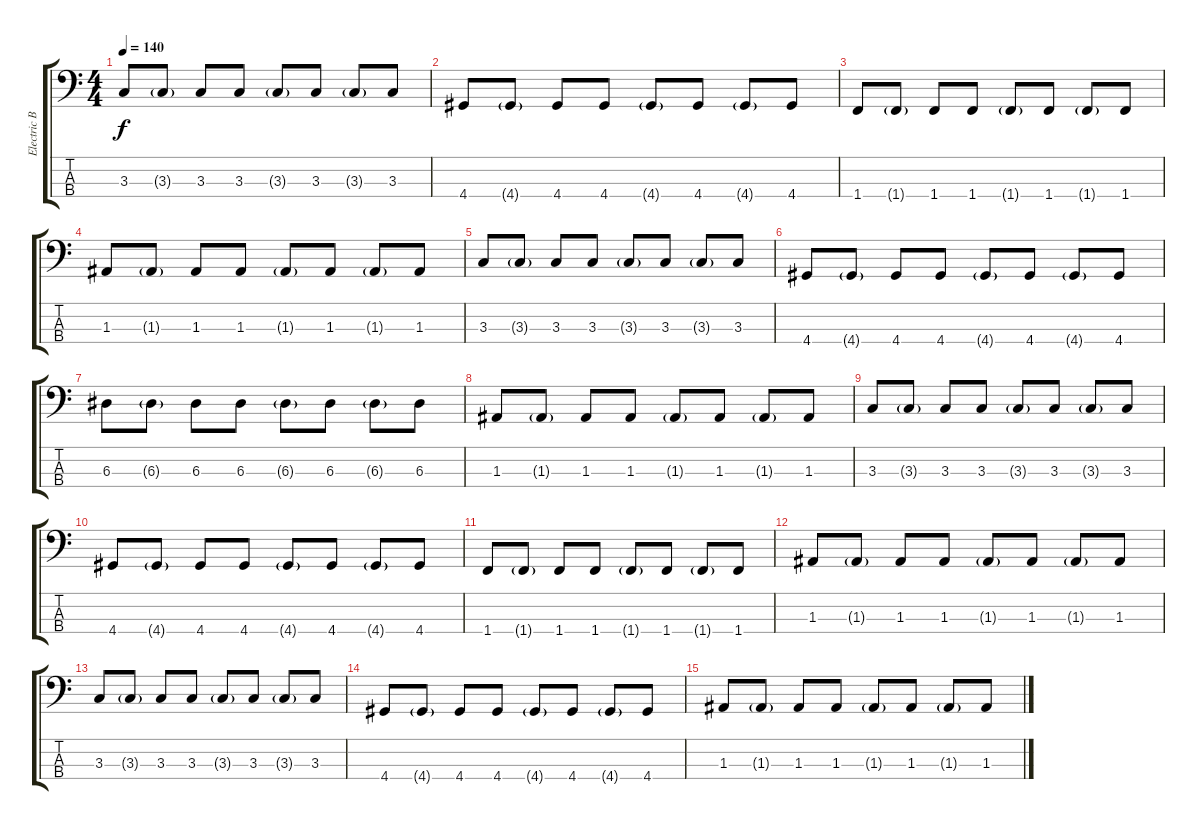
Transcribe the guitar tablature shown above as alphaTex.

\track ("Electric Bass" "Electric B") {instrument electricbassfinger}
\staff {score tabs}
\tuning (G2 D2 A1 E1) {hide}
\ts (4 4)
\tempo 140
\clef f4
\ks c
3.3.8{dy f instrument electricbassfinger} 3.3{g}.8 3.3.8 3.3.8 3.3{g}.8 3.3.8 3.3{g}.8 3.3.8 |
4.4.8 4.4{g}.8 4.4.8 4.4.8 4.4{g}.8 4.4.8 4.4{g}.8 4.4.8 |
1.4.8 1.4{g}.8 1.4.8 1.4.8 1.4{g}.8 1.4.8 1.4{g}.8 1.4.8 |
1.3.8 1.3{g}.8 1.3.8 1.3.8 1.3{g}.8 1.3.8 1.3{g}.8 1.3.8 |
3.3.8 3.3{g}.8 3.3.8 3.3.8 3.3{g}.8 3.3.8 3.3{g}.8 3.3.8 |
4.4.8 4.4{g}.8 4.4.8 4.4.8 4.4{g}.8 4.4.8 4.4{g}.8 4.4.8 |
6.3.8 6.3{g}.8 6.3.8 6.3.8 6.3{g}.8 6.3.8 6.3{g}.8 6.3.8 |
1.3.8 1.3{g}.8 1.3.8 1.3.8 1.3{g}.8 1.3.8 1.3{g}.8 1.3.8 |
3.3.8 3.3{g}.8 3.3.8 3.3.8 3.3{g}.8 3.3.8 3.3{g}.8 3.3.8 |
4.4.8 4.4{g}.8 4.4.8 4.4.8 4.4{g}.8 4.4.8 4.4{g}.8 4.4.8 |
1.4.8 1.4{g}.8 1.4.8 1.4.8 1.4{g}.8 1.4.8 1.4{g}.8 1.4.8 |
1.3.8 1.3{g}.8 1.3.8 1.3.8 1.3{g}.8 1.3.8 1.3{g}.8 1.3.8 |
3.3.8 3.3{g}.8 3.3.8 3.3.8 3.3{g}.8 3.3.8 3.3{g}.8 3.3.8 |
4.4.8 4.4{g}.8 4.4.8 4.4.8 4.4{g}.8 4.4.8 4.4{g}.8 4.4.8 |
1.3.8 1.3{g}.8 1.3.8 1.3.8 1.3{g}.8 1.3.8 1.3{g}.8 1.3.8
